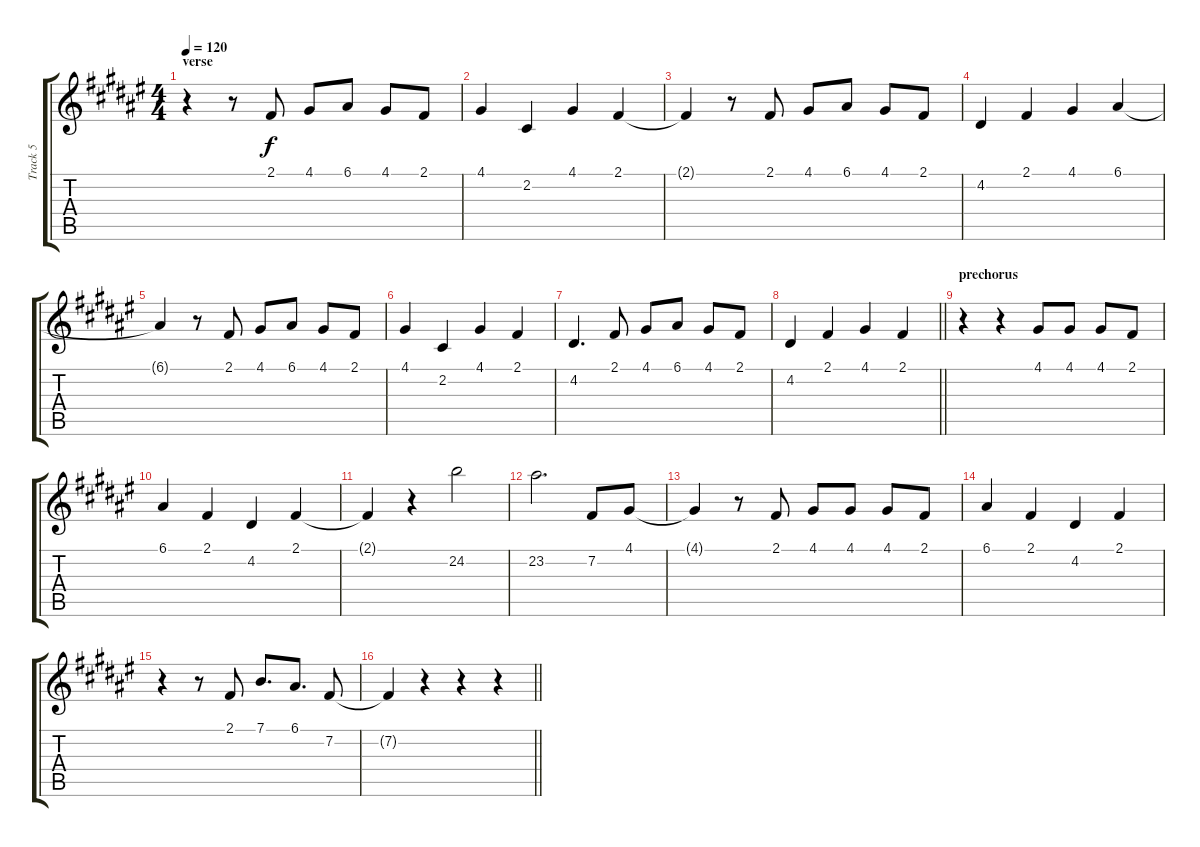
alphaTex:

\track ("Track 5" "Track 5") {instrument lead5charang}
\staff {score tabs}
\tuning (E4 B3 G3 D3 A2 E2) {hide}
\ts (4 4)
\section ("" "verse")
\tempo 120
\clef g2
\ks f#
r.4{dy f} r.8 2.1.8 4.1.8 6.1.8 4.1.8 2.1.8 |
4.1.4 2.2.4 4.1.4 2.1.4 |
2.1{t}.4 r.8 2.1.8 4.1.8 6.1.8 4.1.8 2.1.8 |
4.2.4 2.1.4 4.1.4 6.1.4 |
6.1{t}.4 r.8 2.1.8 4.1.8 6.1.8 4.1.8 2.1.8 |
4.1.4 2.2.4 4.1.4 2.1.4 |
4.2.4{d} 2.1.8 4.1.8 6.1.8 4.1.8 2.1.8 |
\barLineRight lightlight
4.2.4 2.1.4 4.1.4 2.1.4 |
\section ("" "prechorus")
r.4 r.4 4.1.8 4.1.8 4.1.8 2.1.8 |
6.1.4 2.1.4 4.2.4 2.1.4 |
2.1{t}.4 r.4 24.2.2 |
23.2.2{d} 7.2.8 4.1.8 |
4.1{t}.4 r.8 2.1.8 4.1.8 4.1.8 4.1.8 2.1.8 |
6.1.4 2.1.4 4.2.4 2.1.4 |
r.4 r.8 2.1.8 7.1.8{d} 6.1.8{d} 7.2.8 |
\barLineRight lightlight
7.2{t}.4 r.4 r.4 r.4
